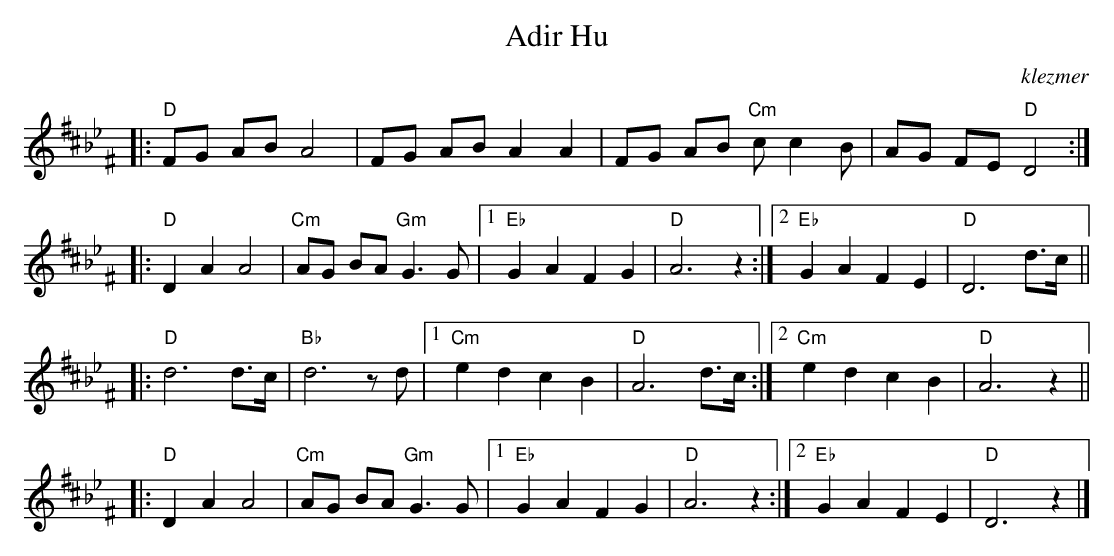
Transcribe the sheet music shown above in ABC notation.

X:1
T: Adir Hu
O:klezmer
K: D_B_e^F
|: "D"FG AB A4 | FG AB A2 A2 | FG AB "Cm"cc2 B | AG FE "D"D4 :|
|: "D"D2 A2 A4 | "Cm"AG BA "Gm"G3 G |1 "Eb"G2 A2 F2 G2 | "D"A6 z2 :|2 "Eb"G2 A2 F2 E2 | "D"D6 d>c ||
|: "D"d6 d>c | "Bb"d6 zd |1 "Cm"e2 d2 c2 B2 | "D"A6 d>c :|2 "Cm"e2 d2 c2 B2 | "D"A6 z2 ||
|: "D"D2 A2 A4 | "Cm"AG BA "Gm"G3 G |1 "Eb"G2 A2 F2 G2 | "D"A6 z2 :|2 "Eb"G2 A2 F2 E2 | "D"D6 z2 |]
